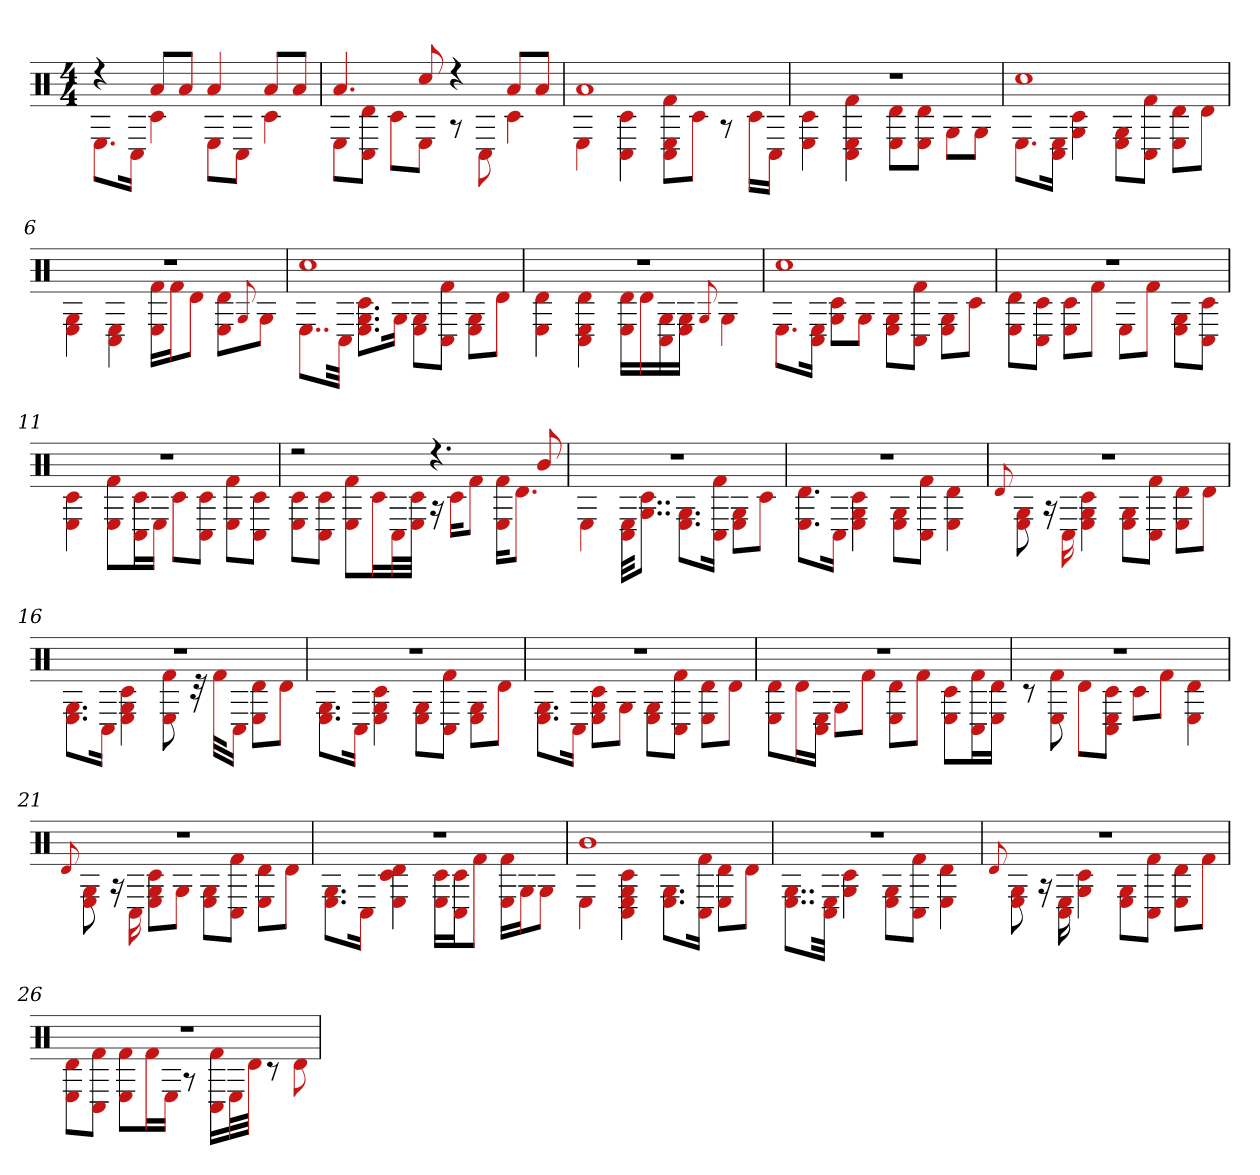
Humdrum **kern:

**kern
*part1
*staff1
*clefX
*k[]
*M4/4
=1
*^
4r	8.EL
.	16C#Jk
8aL	4c#
8aJ	.
4a	8EL
.	8C#J
8aL	4c#
8aJ	.
=2	=2
4.a	8EL
.	8C# 8dJ
.	8c#L
8cc#	8EJ
4r	8r
.	8C#
8aL	4c#
8aJ	.
=3	=3
1a	4E
.	4C# 4c#
.	8C# 8E 8f#L
.	8c#J
.	8r
.	16c#LL
.	16C#JJ
=4	=4
1r	4E 4c#
.	4C# 4f# 4E
.	8E 8dL
.	8d 8EJ
.	8GL
.	8GJ
=5	=5
1cc#	8.EL
.	16C# 16EJk
.	4c# 4G
.	8E 8GL
.	8f# 8C#J
.	8E 8dL
.	8dJ
=6	=6
1r	4E 4G
.	4C# 4E
.	16E 16f#LL
.	16f#J
.	8dJ
.	8d 8EL
.	8qqG
.	8GJ
=7	=7
1cc#	8..EL
.	32C#Jkk
.	8.E 8.c# 8.GL
.	16GJk
.	8E 8GL
.	8f# 8C#J
.	8E 8GL
.	8dJ
=8	=8
1r	4E 4d
.	4C# 4E 4d
.	16E 16dLL
.	16d
.	16C# 16G
.	16E 16GJJ
.	8qqG
.	4G
=9	=9
1cc#	8.EL
.	16C# 16EJk
.	8c# 8GL
.	8GJ
.	8E 8GL
.	8f# 8C#J
.	8E 8GL
.	8c#J
=10	=10
1r	8E 8dL
.	8c# 8C#J
.	8E 8c#L
.	8f#J
.	8EL
.	8f#J
.	8E 8GL
.	8c# 8C#J
=11	=11
1r	4E 4c#
.	8E 8f#L
.	16c# 16C#L
.	16EJJ
.	8c#L
.	8c# 8C#J
.	8f# 8EL
.	8c# 8C#J
=12	=12
2r	8E 8c#L
.	8c# 8C#J
.	8E 8f#L
.	16c#L
.	32C#L
.	32E 32c#JJJ
4.r	16r
.	16c#KL
.	8f#J
.	16E 16f#KL
.	8.dJ
8b	.
=13	=13
1r	4E
.	32C# 32EKKL
.	8..c# 8..GJ
.	8.E 8.GL
.	16C# 16f#Jk
.	8E 8GL
.	8c#J
=14	=14
1r	8.E 8.dL
.	16C#Jk
.	4E 4c# 4G
.	8E 8GL
.	8C# 8f#J
.	4E 4d
=15	=15
.	8qqd
1r	8E 8G
.	16r
.	16C#
.	4c# 4E 4G
.	8E 8GL
.	8C# 8f#J
.	8E 8dL
.	8dJ
=16	=16
1r	8.E 8.GL
.	16C#Jk
.	4c# 4E 4G
.	8E 8f#
.	32r
.	32f#KLL
.	16C#JJ
.	8E 8dL
.	8dJ
=17	=17
1r	8.E 8.GL
.	16C#Jk
.	4E 4c# 4G
.	8E 8GL
.	8C# 8f#J
.	8E 8GL
.	8dJ
=18	=18
1r	8.E 8.GL
.	16C#Jk
.	8E 8c# 8GL
.	8GJ
.	8E 8GL
.	8C# 8f#J
.	8E 8dL
.	8dJ
=19	=19
1r	8E 8dL
.	16dL
.	16C# 16EJJ
.	8GL
.	8f#J
.	8E 8dL
.	8f#J
.	8c# 8EL
.	16f# 16C#L
.	16E 16dJJ
=20	=20
1r	8r
.	8f# 8E
.	8dL
.	8c# 8C# 8EJ
.	8c#L
.	8f#J
.	4d 4E
=21	=21
.	8qqd
1r	8E 8G
.	16r
.	16C#
.	8E 8c# 8GL
.	8GJ
.	8E 8GL
.	8f# 8C#J
.	8E 8dL
.	8dJ
=22	=22
1r	8.E 8.GL
.	16C#Jk
.	4E 4c# 4d
.	16E 16c#LL
.	16C# 16c#J
.	8f#J
.	16E 16f#LL
.	16GJ
.	8GJ
=23	=23
1b	4E
.	4C# 4E 4c# 4G
.	8.E 8.GL
.	16f# 16C#Jk
.	8E 8dL
.	8dJ
=24	=24
1r	8..E 8..GL
.	32C# 32EJkk
.	4c# 4G
.	8E 8GL
.	8f# 8C#J
.	4E 4d
=25	=25
.	8qqd
1r	8E 8G
.	16r
.	16C# 16E
.	4c# 4G
.	8E 8GL
.	8f# 8C#J
.	8E 8dL
.	8f#J
=26	=26
1r	8E 8dL
.	8f# 8C#J
.	8E 8f#L
.	16f#L
.	16EJJ
.	8r
.	16C# 16f#LL
.	32EL
.	32dJJJ
.	8r
.	8d
*v	*v
=
*-
